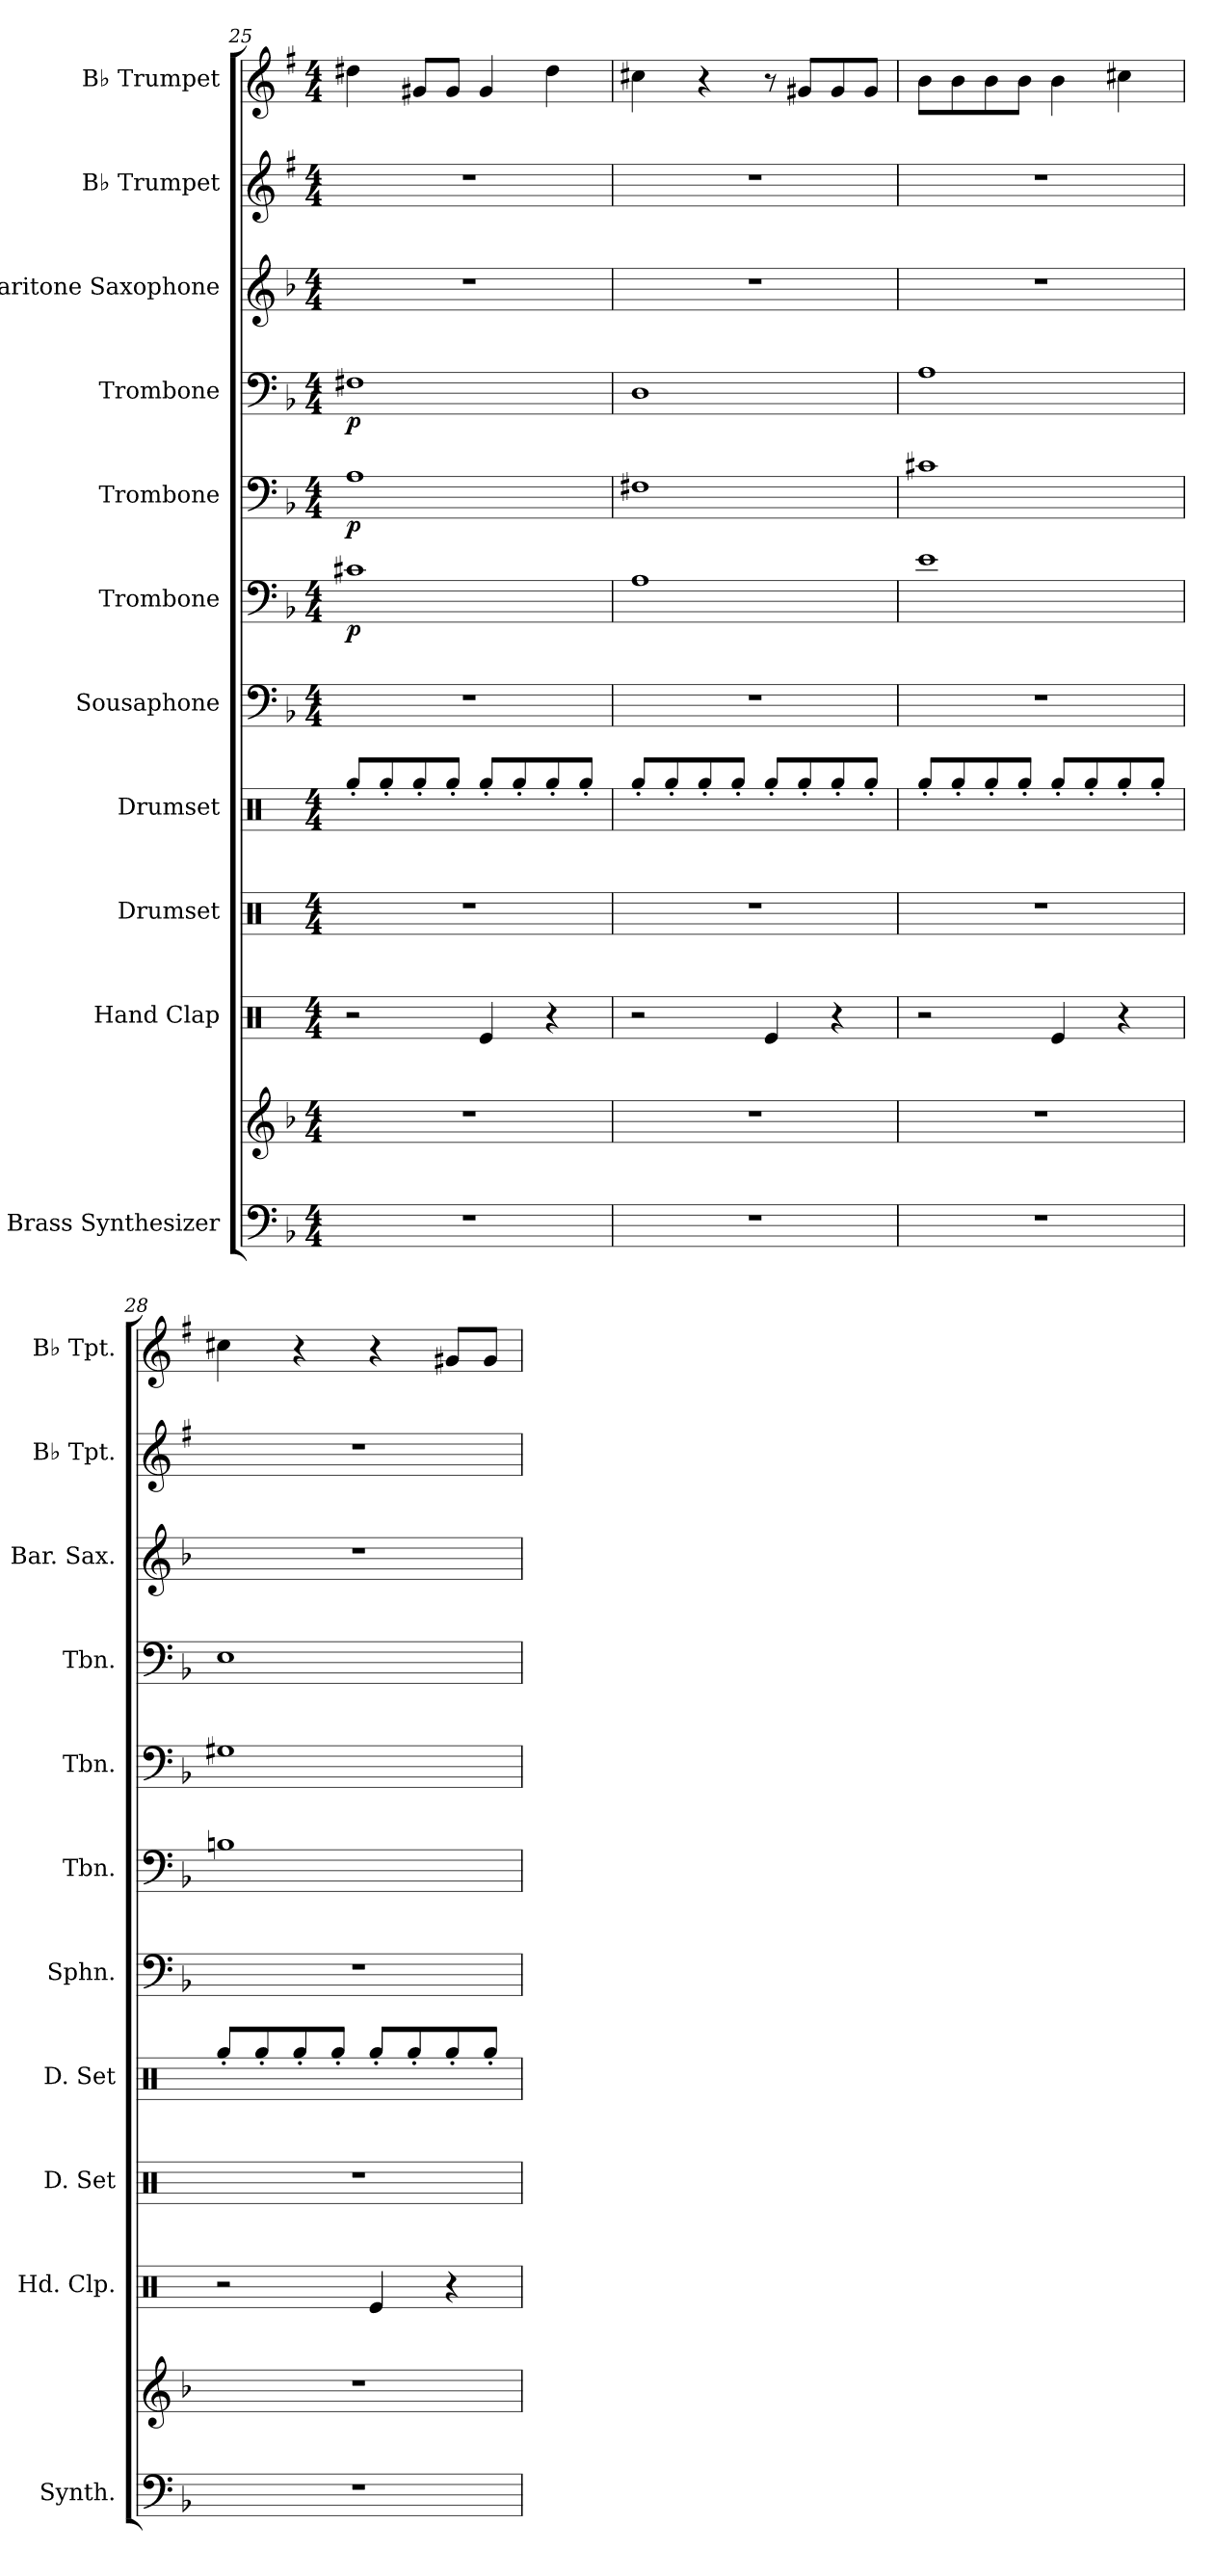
**kern	**kern	**kern	**kern	**kern	**kern	**kern	**dynam	**kern	**dynam	**kern	**dynam	**kern	**kern	**kern
*part11	*part11	*part10	*part9	*part8	*part7	*part6	*part6	*part5	*part5	*part4	*part4	*part3	*part2	*part1
*staff12	*staff11	*staff10	*staff9	*staff8	*staff7	*staff6	*staff6	*staff5	*staff5	*staff4	*staff4	*staff3	*staff2	*staff1
*I"Brass Synthesizer	*	*I"Hand Clap	*I"Drumset	*I"Drumset	*I"Sousaphone	*I"Trombone	*	*I"Trombone	*	*I"Trombone	*	*I"Baritone Saxophone	*I"B♭ Trumpet	*I"B♭ Trumpet
*I'Synth.	*	*I'Hd. Clp.	*I'D. Set	*I'D. Set	*I'Sphn.	*I'Tbn.	*	*I'Tbn.	*	*I'Tbn.	*	*I'Bar. Sax.	*I'B♭ Tpt.	*I'B♭ Tpt.
*clefF4	*clefG2	*clefX	*clefX	*clefX	*clefF4	*clefF4	*	*clefF4	*	*clefF4	*	*clefG2	*clefG2	*clefG2
*	*	*	*	*	*	*	*	*	*	*	*	*ITrd12c21	*ITrd1c2	*ITrd1c2
*k[b-]	*k[b-]	*k[]	*k[]	*k[]	*k[b-]	*k[b-]	*	*k[b-]	*	*k[b-]	*	*k[b-]	*k[b-]	*k[b-]
*M4/4	*M4/4	*M4/4	*M4/4	*M4/4	*M4/4	*M4/4	*	*M4/4	*	*M4/4	*	*M4/4	*M4/4	*M4/4
=25	=25	=25	=25	=25	=25	=25	=25	=25	=25	=25	=25	=25	=25	=25
!	!	!	!	!	!	!	!LO:DY:b	!	!LO:DY:b	!	!LO:DY:b	!	!	!
1r	1r	2r	1r	8Rgg'/L	1r	1c#X	p	1A	p	1F#X	p	1r	1r	4cc#X\
.	.	.	.	8Rgg'/	.	.	.	.	.	.	.	.	.	.
.	.	.	.	8Rgg'/	.	.	.	.	.	.	.	.	.	8f#X/L
.	.	.	.	8Rgg'/J	.	.	.	.	.	.	.	.	.	8f#/J
.	.	4Re/	.	8Rgg'/L	.	.	.	.	.	.	.	.	.	4f#/
.	.	.	.	8Rgg'/	.	.	.	.	.	.	.	.	.	.
.	.	4r	.	8Rgg'/	.	.	.	.	.	.	.	.	.	4cc#\
.	.	.	.	8Rgg'/J	.	.	.	.	.	.	.	.	.	.
=26	=26	=26	=26	=26	=26	=26	=26	=26	=26	=26	=26	=26	=26	=26
1r	1r	2r	1r	8Rgg'/L	1r	1A	.	1F#X	.	1D	.	1r	1r	4bn\
.	.	.	.	8Rgg'/	.	.	.	.	.	.	.	.	.	.
.	.	.	.	8Rgg'/	.	.	.	.	.	.	.	.	.	4r
.	.	.	.	8Rgg'/J	.	.	.	.	.	.	.	.	.	.
.	.	4Re/	.	8Rgg'/L	.	.	.	.	.	.	.	.	.	8r
.	.	.	.	8Rgg'/	.	.	.	.	.	.	.	.	.	8f#X/L
.	.	4r	.	8Rgg'/	.	.	.	.	.	.	.	.	.	8f#/
.	.	.	.	8Rgg'/J	.	.	.	.	.	.	.	.	.	8f#/J
=27	=27	=27	=27	=27	=27	=27	=27	=27	=27	=27	=27	=27	=27	=27
1r	1r	2r	1r	8Rgg'/L	1r	1e	.	1c#X	.	1A	.	1r	1r	8a\L
.	.	.	.	8Rgg'/	.	.	.	.	.	.	.	.	.	8a\
.	.	.	.	8Rgg'/	.	.	.	.	.	.	.	.	.	8a\
.	.	.	.	8Rgg'/J	.	.	.	.	.	.	.	.	.	8a\J
.	.	4Re/	.	8Rgg'/L	.	.	.	.	.	.	.	.	.	4a\
.	.	.	.	8Rgg'/	.	.	.	.	.	.	.	.	.	.
.	.	4r	.	8Rgg'/	.	.	.	.	.	.	.	.	.	4bn\
.	.	.	.	8Rgg'/J	.	.	.	.	.	.	.	.	.	.
!!LO:PB:g=z
=28	=28	=28	=28	=28	=28	=28	=28	=28	=28	=28	=28	=28	=28	=28
1r	1r	2r	1r	8Rgg'/L	1r	1Bn	.	1G#X	.	1E	.	1r	1r	4bn\
.	.	.	.	8Rgg'/	.	.	.	.	.	.	.	.	.	.
.	.	.	.	8Rgg'/	.	.	.	.	.	.	.	.	.	4r
.	.	.	.	8Rgg'/J	.	.	.	.	.	.	.	.	.	.
.	.	4Re/	.	8Rgg'/L	.	.	.	.	.	.	.	.	.	4r
.	.	.	.	8Rgg'/	.	.	.	.	.	.	.	.	.	.
.	.	4r	.	8Rgg'/	.	.	.	.	.	.	.	.	.	8f#X/L
.	.	.	.	8Rgg'/J	.	.	.	.	.	.	.	.	.	8f#/J
=	=	=	=	=	=	=	=	=	=	=	=	=	=	=
*-	*-	*-	*-	*-	*-	*-	*-	*-	*-	*-	*-	*-	*-	*-
